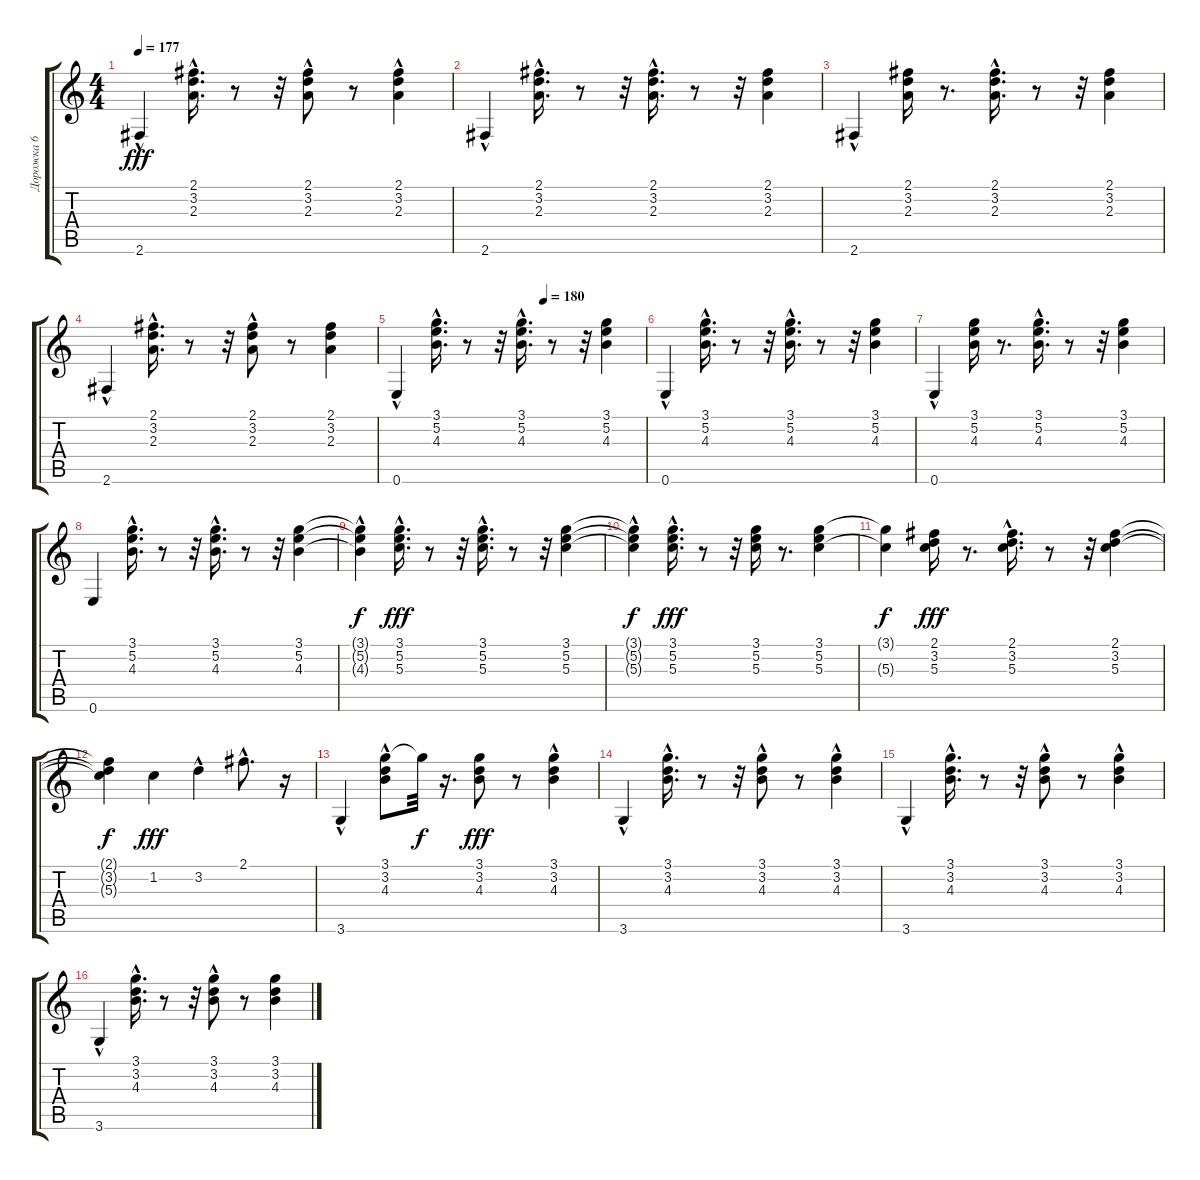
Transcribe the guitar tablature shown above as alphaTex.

\track ("Дорожка 6" "Дорожка 6") {instrument acousticguitarnylon}
\staff {score tabs}
\tuning (E4 B3 G3 D3 A2 E2) {hide}
\ts (4 4)
\tempo 177
\clef g2
\ks c
2.6{hac}.4{dy fff} (2.1{hac} 3.2 2.3{hac}).16{d} r.8 r.32 (2.1{hac} 3.2 2.3{hac}).8 r.8 (2.1 3.2 2.3{hac}).4 |
2.6{hac}.4 (2.1{hac} 3.2{hac} 2.3{hac}).16{d} r.8 r.32 (2.1{hac} 3.2{hac} 2.3{hac}).16{d} r.8 r.32 (2.1 3.2 2.3).4 |
2.6{hac}.4 (2.1 3.2 2.3).16 r.8{d} (2.1{hac} 3.2{hac} 2.3{hac}).16{d} r.8 r.32 (2.1 3.2 2.3).4 |
2.6{hac}.4 (2.1{hac} 3.2{hac} 2.3{hac}).16{d} r.8 r.32 (2.1 3.2 2.3{hac}).8 r.8 (2.1 3.2 2.3).4 |
\tempo (180 0.59375)
0.6{hac}.4 (3.1 5.2{hac} 4.3).16{d} r.8 r.32 (3.1{hac} 5.2{hac} 4.3{hac}).16{d} r.8 r.32 (3.1 5.2 4.3).4 |
0.6{hac}.4 (3.1{hac} 5.2{hac} 4.3).16{d} r.8 r.32 (3.1{hac} 5.2{hac} 4.3{hac}).16{d} r.8 r.32 (3.1 5.2 4.3).4 |
0.6{hac}.4 (3.1 5.2 4.3).16 r.8{d} (3.1{hac} 5.2{hac} 4.3{hac}).16{d} r.8 r.32 (3.1 5.2 4.3).4 |
0.6.4 (3.1{hac} 5.2{hac} 4.3{hac}).16{d} r.8 r.32 (3.1{hac} 5.2{hac} 4.3{hac}).16{d} r.8 r.32 (3.1 5.2 4.3).4 |
(3.1{t} 5.2{hac t} 4.3{t}).4{dy f} (3.1{hac} 5.2{hac} 5.3{hac}).16{d dy fff} r.8 r.32 (3.1 5.2{hac} 5.3{hac}).16{d} r.8 r.32 (3.1 5.2 5.3).4 |
(3.1{hac t} 5.2{t} 5.3{hac t}).4{dy f} (3.1{hac} 5.2 5.3{hac}).16{d dy fff} r.8 r.32 (3.1 5.2 5.3).16 r.8{d} (3.1 5.2 5.3).4 |
(3.1{t} 5.3{t}).4{dy f} (2.1 3.2 5.3).16{dy fff} r.8{d} (2.1 3.2 5.3{hac}).16{d} r.8 r.32 (2.1 3.2 5.3).4 |
(2.1{t} 3.2{t} 5.3{t}).4{dy f} 1.2.4{dy fff} 3.2{hac}.4 2.1{hac}.8{d} r.16 |
3.6{hac}.4 (3.1 3.2{hac} 4.3{hac}).8 3.1{t}.32{dy f} r.16{d} (3.1 3.2 4.3).8{dy fff} r.8 (3.1{hac} 3.2{hac} 4.3{hac}).4 |
3.6{hac}.4 (3.1{hac} 3.2 4.3).16{d} r.8 r.32 (3.1 3.2{hac} 4.3{hac}).8 r.8 (3.1{hac} 3.2{hac} 4.3).4 |
3.6{hac}.4 (3.1{hac} 3.2{hac} 4.3{hac}).16{d} r.8 r.32 (3.1 3.2 4.3{hac}).8 r.8 (3.1{hac} 3.2 4.3).4 |
3.6{hac}.4 (3.1{hac} 3.2{hac} 4.3{hac}).16{d} r.8 r.32 (3.1 3.2 4.3{hac}).8 r.8 (3.1 3.2 4.3).4
